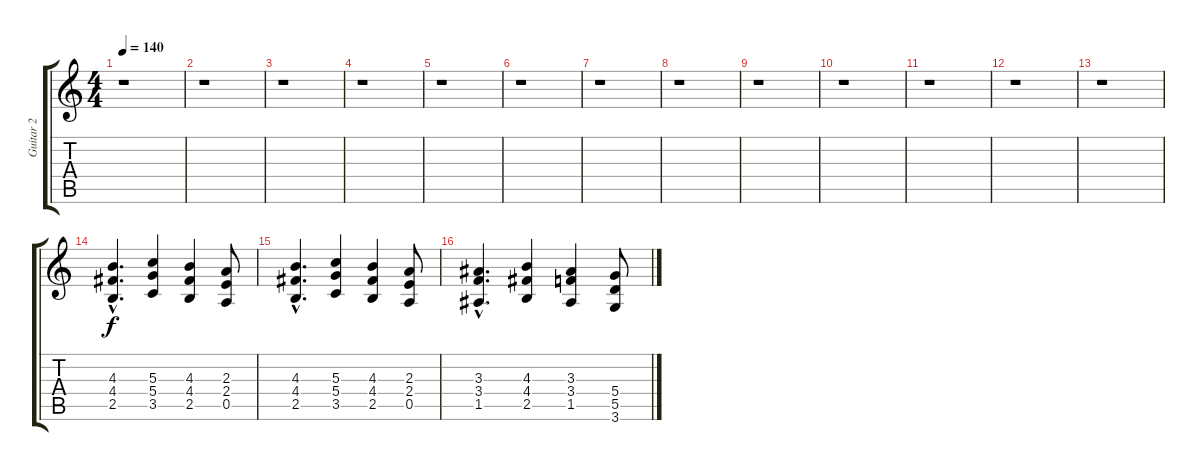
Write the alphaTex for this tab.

\track ("Guitar 2" "Guitar 2") {instrument overdrivenguitar}
\staff {score tabs}
\tuning (E4 B3 G3 D3 A2 E2) {hide}
\ts (4 4)
\tempo 140
\clef g2
\ks c
r.1{dy f instrument overdrivenguitar} |
r.1 |
r.1 |
r.1 |
r.1 |
r.1 |
r.1 |
r.1 |
r.1 |
r.1 |
r.1 |
r.1 |
r.1 |
(4.3{hac} 4.4{hac} 2.5{hac}).4{d} (5.3 5.4 3.5).4 (4.3 4.4 2.5).4 (2.3 2.4 0.5).8 |
(4.3{hac} 4.4{hac} 2.5{hac}).4{d} (5.3 5.4 3.5).4 (4.3 4.4 2.5).4 (2.3 2.4 0.5).8 |
(3.3{hac} 3.4{hac} 1.5{hac}).4{d} (4.3 4.4 2.5).4 (3.3 3.4 1.5).4 (5.4 5.5 3.6).8
